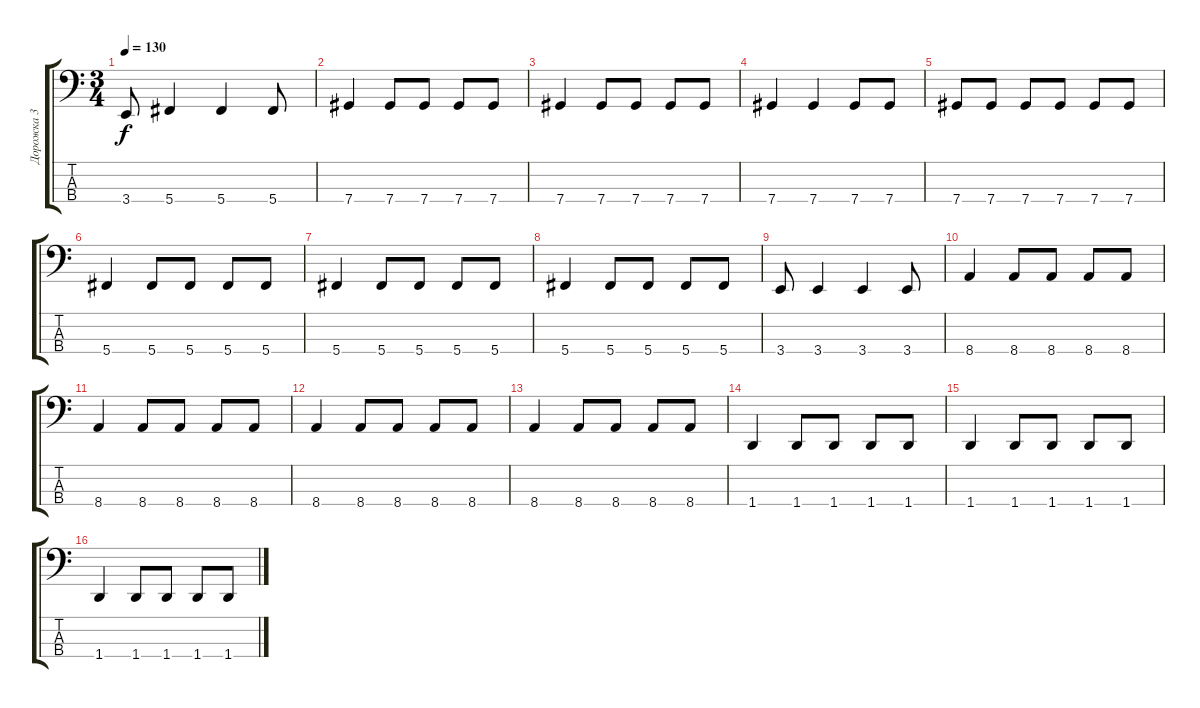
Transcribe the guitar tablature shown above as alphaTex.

\track ("Дорожка 3" "Дорожка 3") {instrument slapbass1}
\staff {score tabs}
\tuning (Gb2 Db2 Ab1 Db1) {hide}
\ts (3 4)
\tempo 130
\clef f4
\ks c
3.4.8{dy f} 5.4.4 5.4.4 5.4.8 |
7.4.4 7.4.8 7.4.8 7.4.8 7.4.8 |
7.4.4 7.4.8 7.4.8 7.4.8 7.4.8 |
7.4.4 7.4.4 7.4.8 7.4.8 |
7.4.8 7.4.8 7.4.8 7.4.8 7.4.8 7.4.8 |
5.4.4 5.4.8 5.4.8 5.4.8 5.4.8 |
5.4.4 5.4.8 5.4.8 5.4.8 5.4.8 |
5.4.4 5.4.8 5.4.8 5.4.8 5.4.8 |
3.4.8 3.4.4 3.4.4 3.4.8 |
8.4.4 8.4.8 8.4.8 8.4.8 8.4.8 |
8.4.4 8.4.8 8.4.8 8.4.8 8.4.8 |
8.4.4 8.4.8 8.4.8 8.4.8 8.4.8 |
8.4.4 8.4.8 8.4.8 8.4.8 8.4.8 |
1.4.4 1.4.8 1.4.8 1.4.8 1.4.8 |
1.4.4 1.4.8 1.4.8 1.4.8 1.4.8 |
1.4.4 1.4.8 1.4.8 1.4.8 1.4.8
